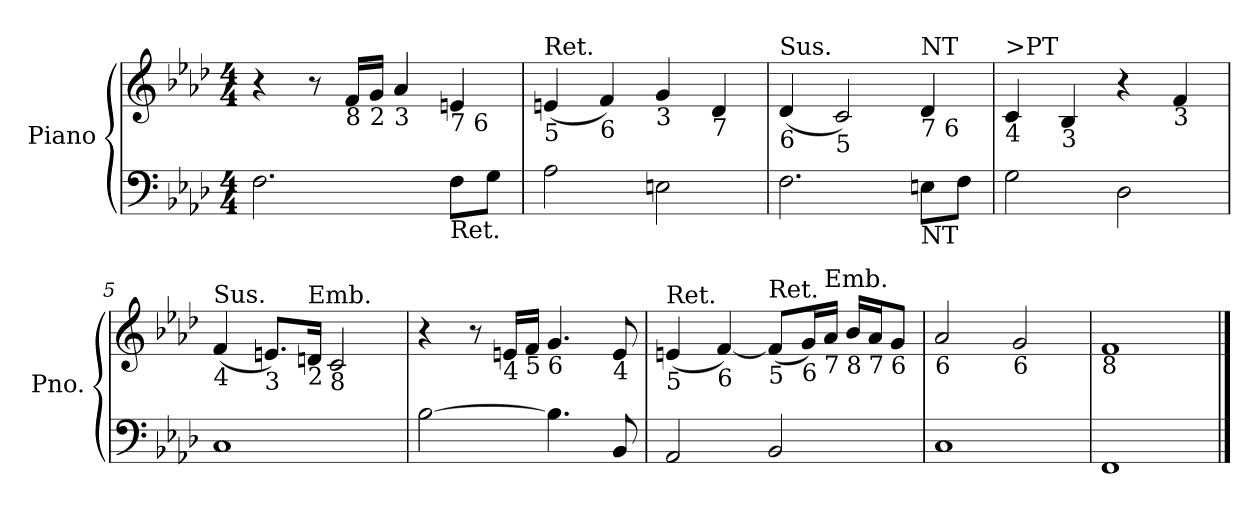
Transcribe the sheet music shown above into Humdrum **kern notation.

**kern	**kern
*part1	*part1
*staff2	*staff1
*I"Piano	*
*I'Pno.	*
*clefF4	*clefG2
*k[b-e-a-d-]	*k[b-e-a-d-]
*M4/4	*M4/4
=1	=1
2.F\	4r
.	8r
!	!LO:TX:b:t=8
.	16f/LL
!	!LO:TX:b:t=2
.	16g/JJ
!	!LO:TX:b:t=3
.	4a-/
!	!LO:TX:b:t=7 6
!LO:TX:b:t=Ret.	!
8F\L	4en/
8G\J	.
=2	=2
!	!LO:TX:a:t=Ret.
!	!LO:TX:b:t=5
2A-\	(<4en/
!	!LO:TX:b:t=6
.	4f/)
!	!LO:TX:b:t=3
2En\	4g/
!	!LO:TX:b:t=7
.	4d-/
=3	=3
!	!LO:TX:a:t=Sus.
!	!LO:TX:b:t=6
2.F\	(<4d-/
!	!LO:TX:b:t=5
.	2c/)
!	!LO:TX:a:t=NT
!	!LO:TX:b:t=7 6
!LO:TX:b:t=NT	!
8En\L	4d-/
8F\J	.
=4	=4
!	!LO:TX:a:t=>PT
!	!LO:TX:b:t=4
2G\	4c/
!	!LO:TX:b:t=3
.	4B-/
2D-\	4r
!	!LO:TX:b:t=3
.	4f/
=5	=5
!	!LO:TX:a:t=Sus.
!	!LO:TX:b:t=4
1C	(<4f/
!	!LO:TX:b:t=3
.	8.en/L)
!	!LO:TX:a:t=Emb.
!	!LO:TX:b:t=2
.	16dn/Jk
!	!LO:TX:b:t=8
.	2c/
=6	=6
[2B-\	4r
.	8r
!	!LO:TX:b:t=4
.	16en/LL
!	!LO:TX:b:t=5
.	16f/JJ
!	!LO:TX:b:t=6
4.B-\]	4.g/
!	!LO:TX:b:t=4
8BB-/	8e/
=7	=7
!	!LO:TX:a:t=Ret.
!	!LO:TX:b:t=5
2AA-/	(<4en/
!	!LO:TX:b:t=6
.	[4f/)
!	!LO:TX:a:t=Ret.
!	!LO:TX:b:t=5
2BB-/	(<8f/L]
!	!LO:TX:b:t=6
.	16g/L)
!	!LO:TX:a:t=Emb.
!	!LO:TX:b:t=7
.	16a-/JJ
!	!LO:TX:b:t=8
.	16b-/LL
!	!LO:TX:b:t=7
.	16a-/J
!	!LO:TX:b:t=6
.	8g/J
=8	=8
!	!LO:TX:b:t=6
1C	2a-/
!	!LO:TX:b:t=6
.	2g/
=9	=9
!	!LO:TX:b:t=8
1FF	1f
==	==
*-	*-
